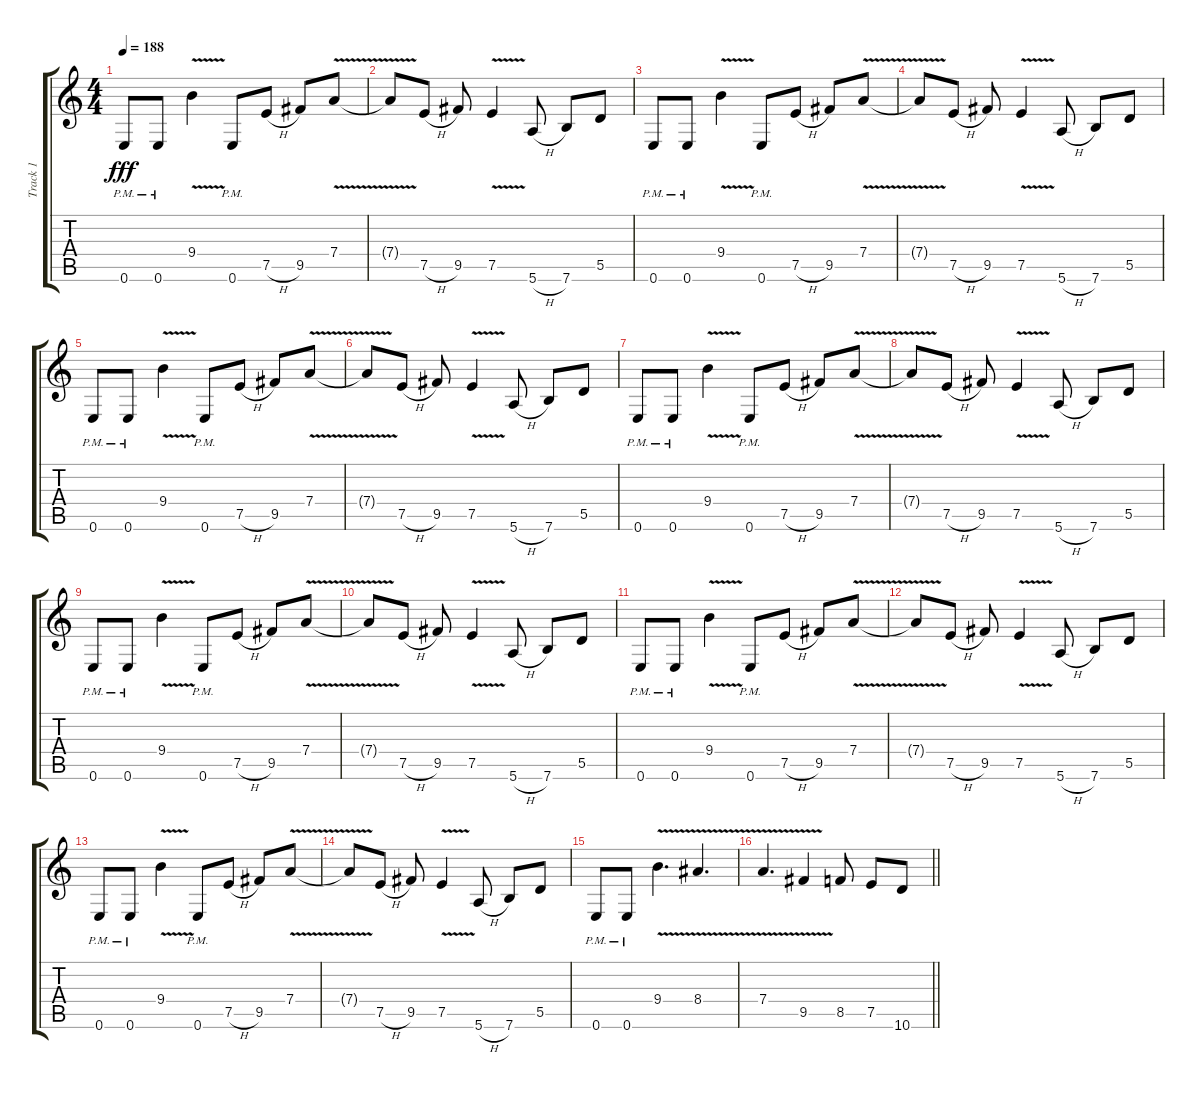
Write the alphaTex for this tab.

\track ("Track 1" "Track 1") {instrument distortionguitar}
\staff {score tabs}
\tuning (E4 B3 G3 D3 A2 E2) {hide}
\ts (4 4)
\tempo 188
\clef g2
\ks c
0.6{pm}.8{dy fff} 0.6{pm}.8 9.4{v}.4 0.6{pm}.8 7.5{h}.8 9.5.8 7.4{v}.8 |
7.4{t}.8 7.5{h}.8 9.5.8 7.5{v}.4 5.6{h}.8 7.6.8 5.5.8 |
0.6{pm}.8 0.6{pm}.8 9.4{v}.4 0.6{pm}.8 7.5{h}.8 9.5.8 7.4{v}.8 |
7.4{t}.8 7.5{h}.8 9.5.8 7.5{v}.4 5.6{h}.8 7.6.8 5.5.8 |
0.6{pm}.8 0.6{pm}.8 9.4{v}.4 0.6{pm}.8 7.5{h}.8 9.5.8 7.4{v}.8 |
7.4{t}.8 7.5{h}.8 9.5.8 7.5{v}.4 5.6{h}.8 7.6.8 5.5.8 |
0.6{pm}.8 0.6{pm}.8 9.4{v}.4 0.6{pm}.8 7.5{h}.8 9.5.8 7.4{v}.8 |
7.4{t}.8 7.5{h}.8 9.5.8 7.5{v}.4 5.6{h}.8 7.6.8 5.5.8 |
0.6{pm}.8 0.6{pm}.8 9.4{v}.4 0.6{pm}.8 7.5{h}.8 9.5.8 7.4{v}.8 |
7.4{t}.8 7.5{h}.8 9.5.8 7.5{v}.4 5.6{h}.8 7.6.8 5.5.8 |
0.6{pm}.8 0.6{pm}.8 9.4{v}.4 0.6{pm}.8 7.5{h}.8 9.5.8 7.4{v}.8 |
7.4{t}.8 7.5{h}.8 9.5.8 7.5{v}.4 5.6{h}.8 7.6.8 5.5.8 |
0.6{pm}.8 0.6{pm}.8 9.4{v}.4 0.6{pm}.8 7.5{h}.8 9.5.8 7.4{v}.8 |
7.4{t}.8 7.5{h}.8 9.5.8 7.5{v}.4 5.6{h}.8 7.6.8 5.5.8 |
0.6{pm}.8 0.6{pm}.8 9.4{v}.4{d} 8.4{v}.4{d} |
\barLineRight lightlight
7.4{v}.4{d} 9.5{v}.4 8.5.8 7.5.8 10.6.8
